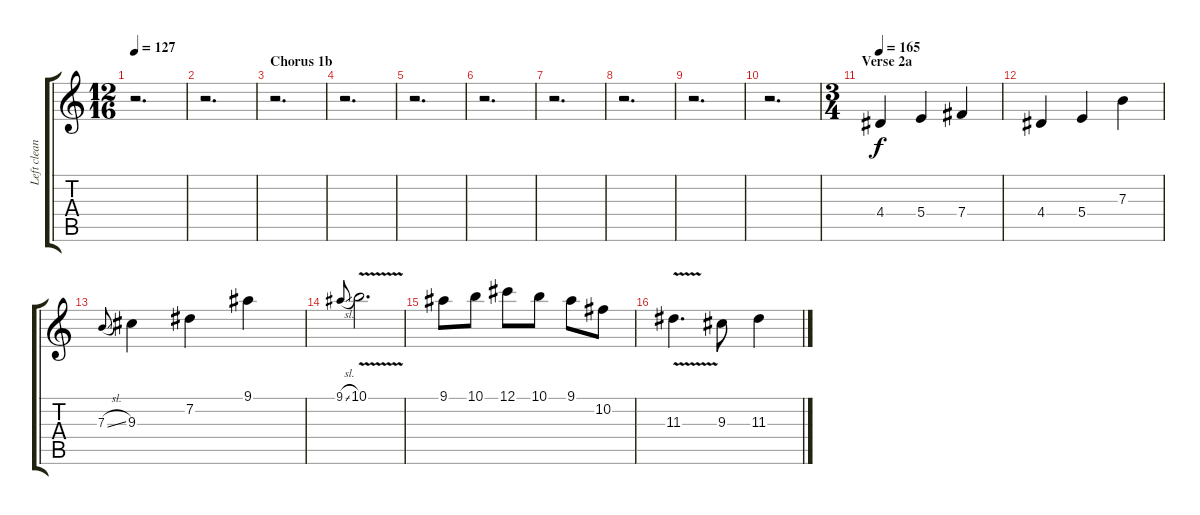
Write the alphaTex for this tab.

\track ("Left clean" "Left clean") {instrument electricguitarjazz}
\staff {score tabs}
\tuning (Db4 Ab3 E3 B2 Gb2 Db2) {hide}
\ts (12 16)
\tempo 127
\clef g2
\ks c
r.2{d dy f} |
r.2{d} |
\section ("" "Chorus 1b")
r.2{d} |
r.2{d} |
r.2{d} |
r.2{d} |
r.2{d} |
r.2{d} |
r.2{d} |
r.2{d} |
\ts (3 4)
\section ("" "Verse 2a")
\tempo 165
4.4.4 5.4.4 7.4.4 |
4.4.4 5.4.4 7.3.4 |
7.3{sl}.8{gr onbeat} 9.3.4 7.2.4 9.1.4 |
9.1{sl}.8{gr onbeat} 10.1{v}.2{d} |
9.1.8 10.1.8 12.1.8 10.1.8 9.1.8 10.2.8 |
11.3{v}.4{d} 9.3.8 11.3.4
